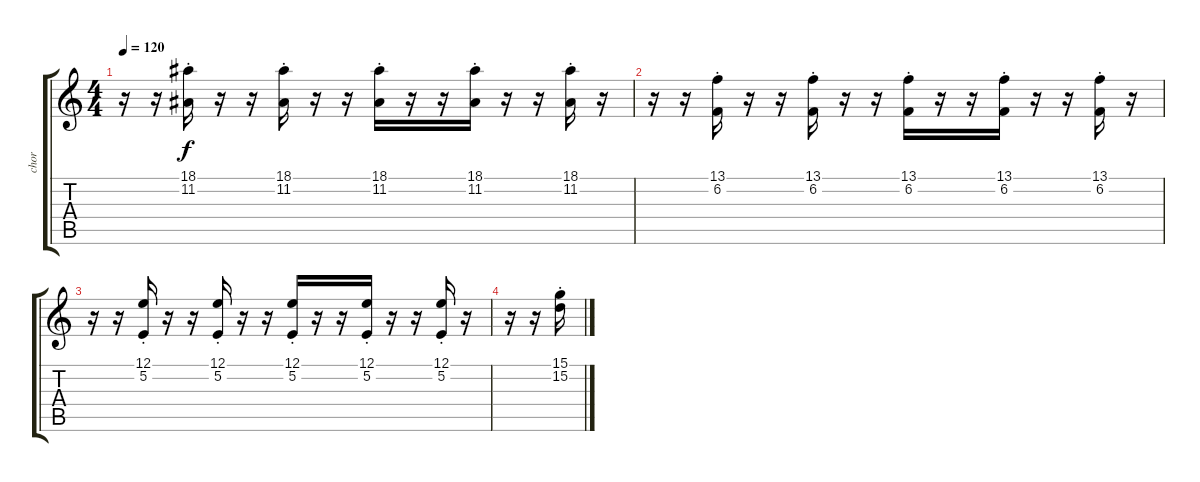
\track ("chor" "chor") {instrument percussiveorgan}
\staff {score tabs}
\tuning (E4 B3 G3 D3 A2 E2) {hide}
\ts (4 4)
\tempo 120
\clef g2
\ks c
r.16{dy f} r.16 (18.1{st} 11.2{st}).16 r.16 r.16 (18.1{st} 11.2{st}).16 r.16 r.16 (18.1{st} 11.2{st}).16 r.16 r.16 (18.1{st} 11.2{st}).16 r.16 r.16 (18.1{st} 11.2{st}).16 r.16 |
r.16 r.16 (13.1{st} 6.2{st}).16 r.16 r.16 (13.1{st} 6.2{st}).16 r.16 r.16 (13.1{st} 6.2{st}).16 r.16 r.16 (13.1{st} 6.2{st}).16 r.16 r.16 (13.1{st} 6.2{st}).16 r.16 |
r.16 r.16 (12.1{st} 5.2{st}).16 r.16 r.16 (12.1{st} 5.2{st}).16 r.16 r.16 (12.1{st} 5.2{st}).16 r.16 r.16 (12.1{st} 5.2{st}).16 r.16 r.16 (12.1{st} 5.2{st}).16 r.16 |
r.16 r.16 (15.1{st} 15.2{st}).16
